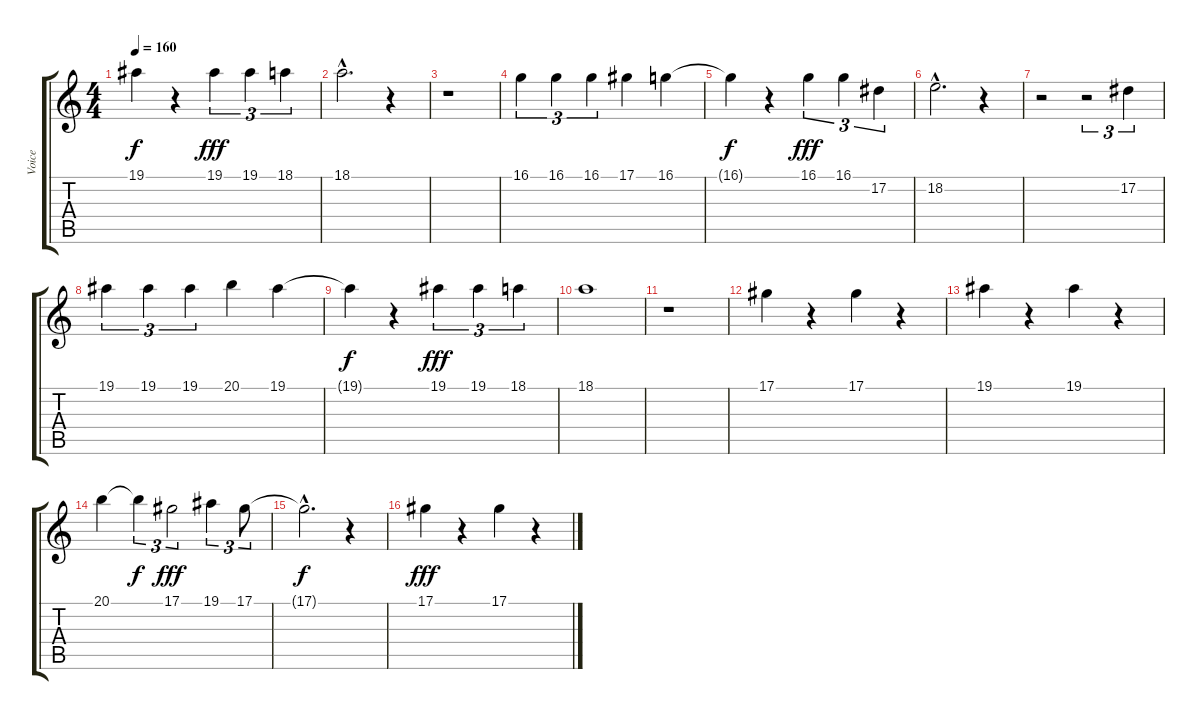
\track ("Voice" "Voice") {instrument synthvoice}
\staff {score tabs}
\tuning (Eb4 Bb3 Gb3 Db3 Ab2 Eb2) {hide}
\ts (4 4)
\tempo 160
\clef g2
\ks c
19.1{t}.4{dy f} r.4 19.1.4{tu (3 2) dy fff} 19.1.4{tu (3 2)} 18.1.4{tu (3 2)} |
18.1{hac}.2{d} r.4 |
r.1 |
16.1.4{tu (3 2)} 16.1.4{tu (3 2)} 16.1.4{tu (3 2)} 17.1.4 16.1.4 |
16.1{t}.4{dy f} r.4 16.1.4{tu (3 2) dy fff} 16.1.4{tu (3 2)} 17.2.4{tu (3 2)} |
18.2{hac}.2{d} r.4 |
r.2 r.2{tu (3 2)} 17.2.4{tu (3 2)} |
19.1.4{tu (3 2)} 19.1.4{tu (3 2)} 19.1.4{tu (3 2)} 20.1.4 19.1.4 |
19.1{t}.4{dy f} r.4 19.1.4{tu (3 2) dy fff} 19.1.4{tu (3 2)} 18.1.4{tu (3 2)} |
18.1.1 |
r.1 |
17.1.4 r.4 17.1.4 r.4 |
19.1.4 r.4 19.1.4 r.4 |
20.1.4 20.1{t}.4{tu (3 2) dy f} 17.1.2{tu (3 2) dy fff} 19.1.4{tu (3 2)} 17.1.8{tu (3 2)} |
17.1{hac t}.2{d dy f} r.4 |
17.1.4{dy fff} r.4 17.1.4 r.4
